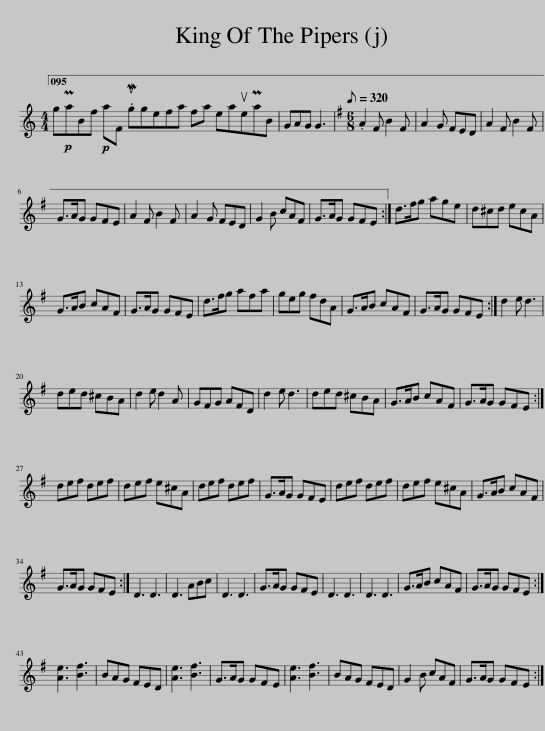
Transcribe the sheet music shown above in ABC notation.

X:1
L:1/8
M:4/4
I:linebreak $
K:C
V:1 treble
V:1
 g!p!PaBf!p! aF .Muggefa fa eauePaB | GAG G3 |[K:G][M:6/8][Q:1/8=320] .A2 F B2 F | A2 G FED | A2 F B2 F |$ %5
 G>AG GFE | A2 F B2 F | A2 G FED | G2 B cAF | G>AG GFE :| %10
 d>fg age | d^cd ecA |$ G>AB cAF | G>AG GFE | d>fg afa | %15
 geg fdA | G>AB cAF | G>AG GFE :| d2 e d3 |$ ded ^cBA | %20
 d2 e d2 A | GFG AFD | d2 e d3 | ded ^cBA | G>AB cAF | %25
 G>AG GFE :|$ def def | def e^cA | def def | G>AG GFE | %30
 def def | def e^cA | G>AB cAF |$ G>AG GFE :| D3 D3 | %35
 D3 ABc | D3 D3 | G>AG GFE | D3 D3 | D3 D3 | %40
 G>AB cAF | G>AG GFE :|$ [Ae]3 [Bf]3 | BAG FED | [Ae]3 [Bf]3 | %45
 G>AG GFE | [Ae]3 [Bf]3 | BAG FED | G2 B cAF | G>AG GFE :| %50
